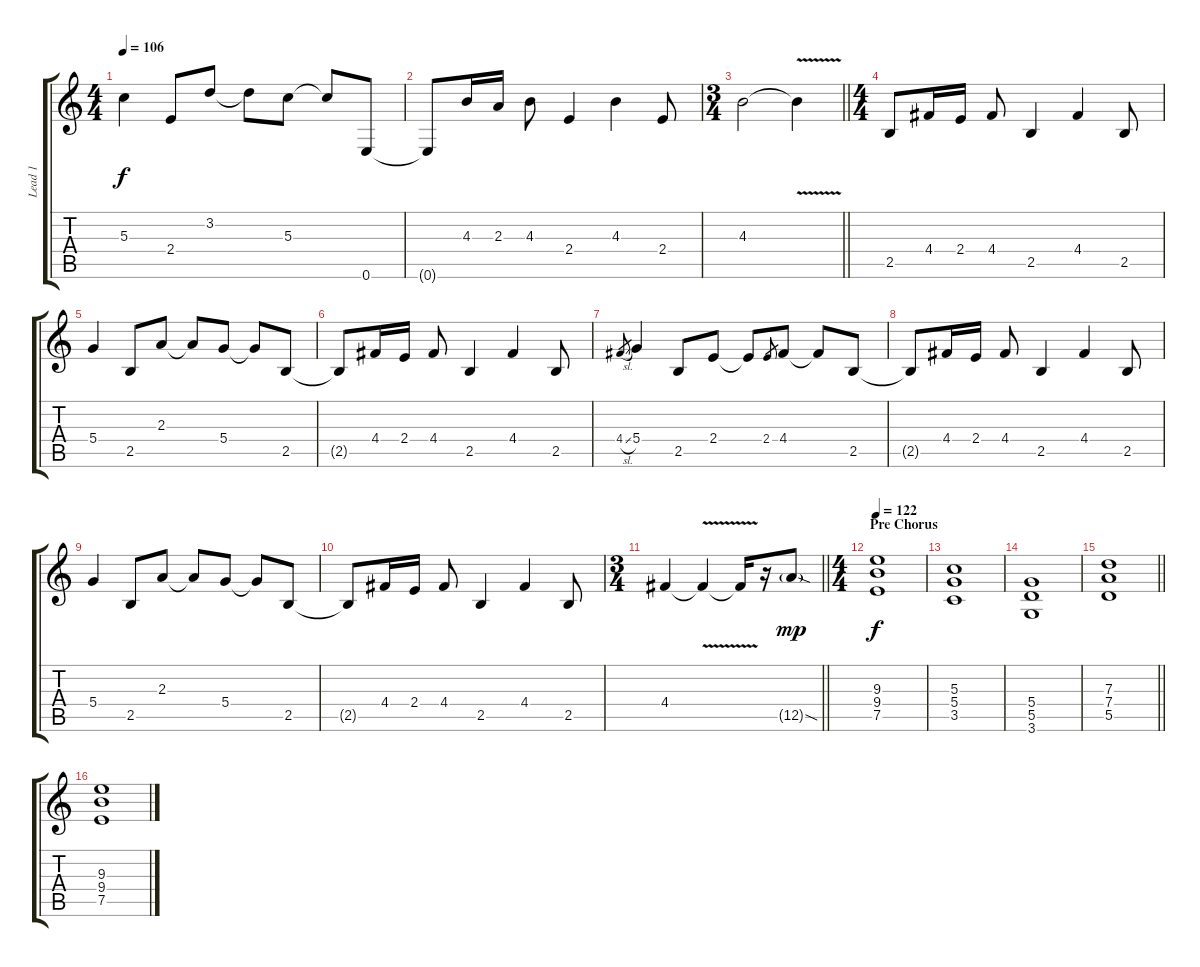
\track ("Lead 1" "Lead 1") {instrument overdrivenguitar}
\staff {score tabs}
\tuning (E4 B3 G3 D3 A2 E2) {hide}
\ts (4 4)
\tempo 106
\clef g2
\ks c
5.3.4{dy f} 2.4.8 3.2.8 3.2{t}.8 5.3.8 5.3{t}.8 0.6.8 |
0.6{t}.8 4.3.16 2.3.16 4.3.8 2.4.4 4.3.4 2.4.8 |
\ts (3 4)
\barLineRight lightlight
4.3.2 4.3{v t}.4 |
\ts (4 4)
2.5.8 4.4.16 2.4.16 4.4.8 2.5.4 4.4.4 2.5.8 |
5.4.4 2.5.8 2.3.8 2.3{t}.8 5.4.8 5.4{t}.8 2.5.8 |
2.5{t}.8 4.4.16 2.4.16 4.4.8 2.5.4 4.4.4 2.5.8 |
4.4{sl}.8{gr} 5.4.4 2.5.8 2.4.8 2.4{t}.8 2.4.8{gr} 4.4.8 4.4{t}.8 2.5.8 |
2.5{t}.8 4.4.16 2.4.16 4.4.8 2.5.4 4.4.4 2.5.8 |
5.4.4 2.5.8 2.3.8 2.3{t}.8 5.4.8 5.4{t}.8 2.5.8 |
2.5{t}.8 4.4.16 2.4.16 4.4.8 2.5.4 4.4.4 2.5.8 |
\ts (3 4)
\barLineRight lightlight
4.4.4 4.4{v t}.4 4.4{t}.16 r.16 12.5{sod g}.8{dy mp} |
\ts (4 4)
\section ("" "Pre Chorus")
\tempo 122
(9.3 9.4 7.5).1{dy f} |
(5.3 5.4 3.5).1 |
(5.4 5.5 3.6).1 |
\barLineRight lightlight
(7.3 7.4 5.5).1 |
(9.3 9.4 7.5).1
